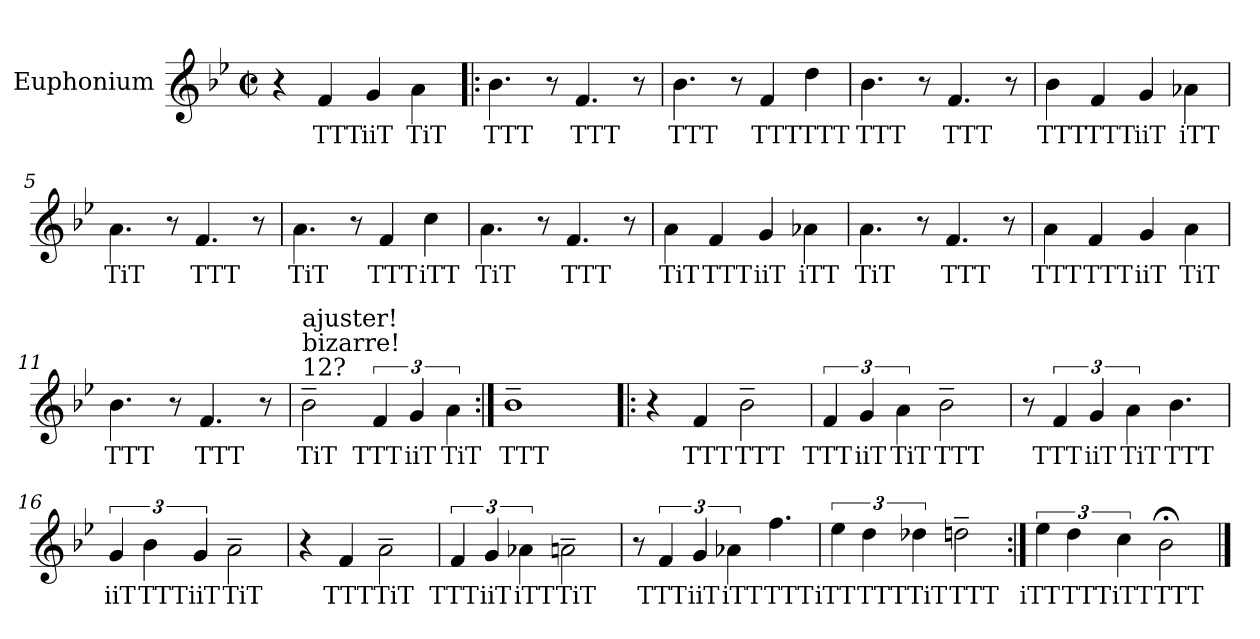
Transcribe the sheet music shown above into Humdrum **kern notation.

**kern	**text
*part1	*part1
*staff1	*staff1
*I"Euphonium	*
*I'Euph.	*
*clefG2	*
*ITrd8c14	*
*k[b-e-]	*
*M2/2	*
*met(c|)	*
*MM200	*
=	=
4r	.
!	!LO:LY:b
4F/	TTT
!	!LO:LY:b
4G/	iiT
!	!LO:LY:b
4A\	TiT
=1!|:	=1!|:
!	!LO:LY:b
4.B-\	TTT
8r	.
!	!LO:LY:b
4.F/	TTT
8r	.
=2	=2
!	!LO:LY:b
4.B-\	TTT
8r	.
!	!LO:LY:b
4F/	TTT
!	!LO:LY:b
4d\	TTT
=3	=3
!	!LO:LY:b
4.B-\	TTT
8r	.
!	!LO:LY:b
4.F/	TTT
8r	.
=4	=4
!	!LO:LY:b
4B-\	TTT
!	!LO:LY:b
4F/	TTT
!	!LO:LY:b
4G/	iiT
!	!LO:LY:b
4A-X\	iTT
=5	=5
!	!LO:LY:b
4.A\	TiT
8r	.
!	!LO:LY:b
4.F/	TTT
8r	.
!!LO:LB:g=z
=6	=6
!	!LO:LY:b
4.A\	TiT
8r	.
!	!LO:LY:b
4F/	TTT
!	!LO:LY:b
4c\	iTT
=7	=7
!	!LO:LY:b
4.A\	TiT
8r	.
!	!LO:LY:b
4.F/	TTT
8r	.
=8	=8
!	!LO:LY:b
4A\	TiT
!	!LO:LY:b
4F/	TTT
!	!LO:LY:b
4G/	iiT
!	!LO:LY:b
4A-X\	iTT
=9	=9
!	!LO:LY:b
4.A\	TiT
8r	.
!	!LO:LY:b
4.F/	TTT
8r	.
=10	=10
!	!LO:LY:b
4A\	TTT
!	!LO:LY:b
4F/	TTT
!	!LO:LY:b
4G/	iiT
!	!LO:LY:b
4A\	TiT
=11	=11
!	!LO:LY:b
4.B-\	TTT
8r	.
!	!LO:LY:b
4.F/	TTT
8r	.
!!LO:LB:g=z
=12	=12
!LO:TX:a:t=12?	!
!LO:TX:a:t=bizarre!	!
!LO:TX:a:t=ajuster!	!
!	!LO:LY:b
2B-~\	TiT
!	!LO:LY:b
6F/	TTT
!	!LO:LY:b
6G/	iiT
!	!LO:LY:b
6A\	TiT
=12X1:|!	=12X1:|!
!	!LO:LY:b
1B-~	TTT
=13!|:	=13!|:
*MM160	*
4r	.
!	!LO:LY:b
4F/	TTT
!	!LO:LY:b
2B-~\	TTT
=14	=14
!	!LO:LY:b
6F/	TTT
!	!LO:LY:b
6G/	iiT
!	!LO:LY:b
6A\	TiT
!	!LO:LY:b
2B-~\	TTT
=15	=15
8r	.
!	!LO:LY:b
6F/	TTT
!	!LO:LY:b
6G/	iiT
!	!LO:LY:b
6A\	TiT
!	!LO:LY:b
4.B-\	TTT
=16	=16
!	!LO:LY:b
6G/	iiT
!	!LO:LY:b
6B-\	TTT
!	!LO:LY:b
6G/	iiT
!	!LO:LY:b
2A~\	TiT
!!LO:LB:g=z
=17	=17
4r	.
!	!LO:LY:b
4F/	TTT
!	!LO:LY:b
2A~\	TiT
=18	=18
!	!LO:LY:b
6F/	TTT
!	!LO:LY:b
6G/	iiT
!	!LO:LY:b
6A-X\	iTT
!	!LO:LY:b
2An~\	TiT
=19	=19
8r	.
!	!LO:LY:b
6F/	TTT
!	!LO:LY:b
6G/	iiT
!	!LO:LY:b
6A-X\	iTT
!	!LO:LY:b
4.f\	TTT
=20	=20
!	!LO:LY:b
6e-\	iTT
!	!LO:LY:b
6d\	TTT
!	!LO:LY:b
6d-X\	TiT
!	!LO:LY:b
2dn~\	TTT
=20X2:|!	=20X2:|!
!	!LO:LY:b
6e-\	iTT
!	!LO:LY:b
6d\	TTT
!	!LO:LY:b
6c\	iTT
!	!LO:LY:b
2B-;<\	TTT
==	==
*-	*-
